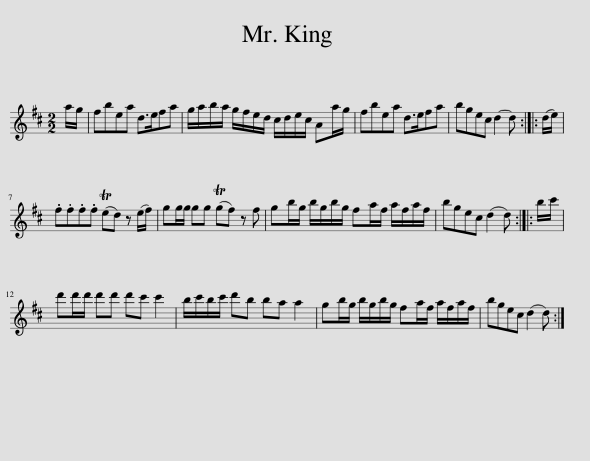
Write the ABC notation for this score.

X:1
L:1/8
M:2/2
I:linebreak $
K:D
V:1 treble
V:1
 a/g/ | fbea d>efa | g/a/b/a/ g/f/e/d/ c/d/e/c/ Aa/g/ | fbea d>efa | bgec d2- d :: %5
 (d/e/) |$ .f.f.f.f (Ted) z (e/f/) | gg/g/ gg (Tgf) z f | gb/g/ b/g/b/g/ fa/f/ a/f/a/f/ | bgec (d2 d) :: %10
 b/c'/ |$ d'd'/d'/ d'd' d'c' c'2 | b/c'/b/c'/ d'b ba a2 | gb/g/ b/g/b/g/ fa/f/ a/f/a/f/ | bgec (d2 d) :| %15
